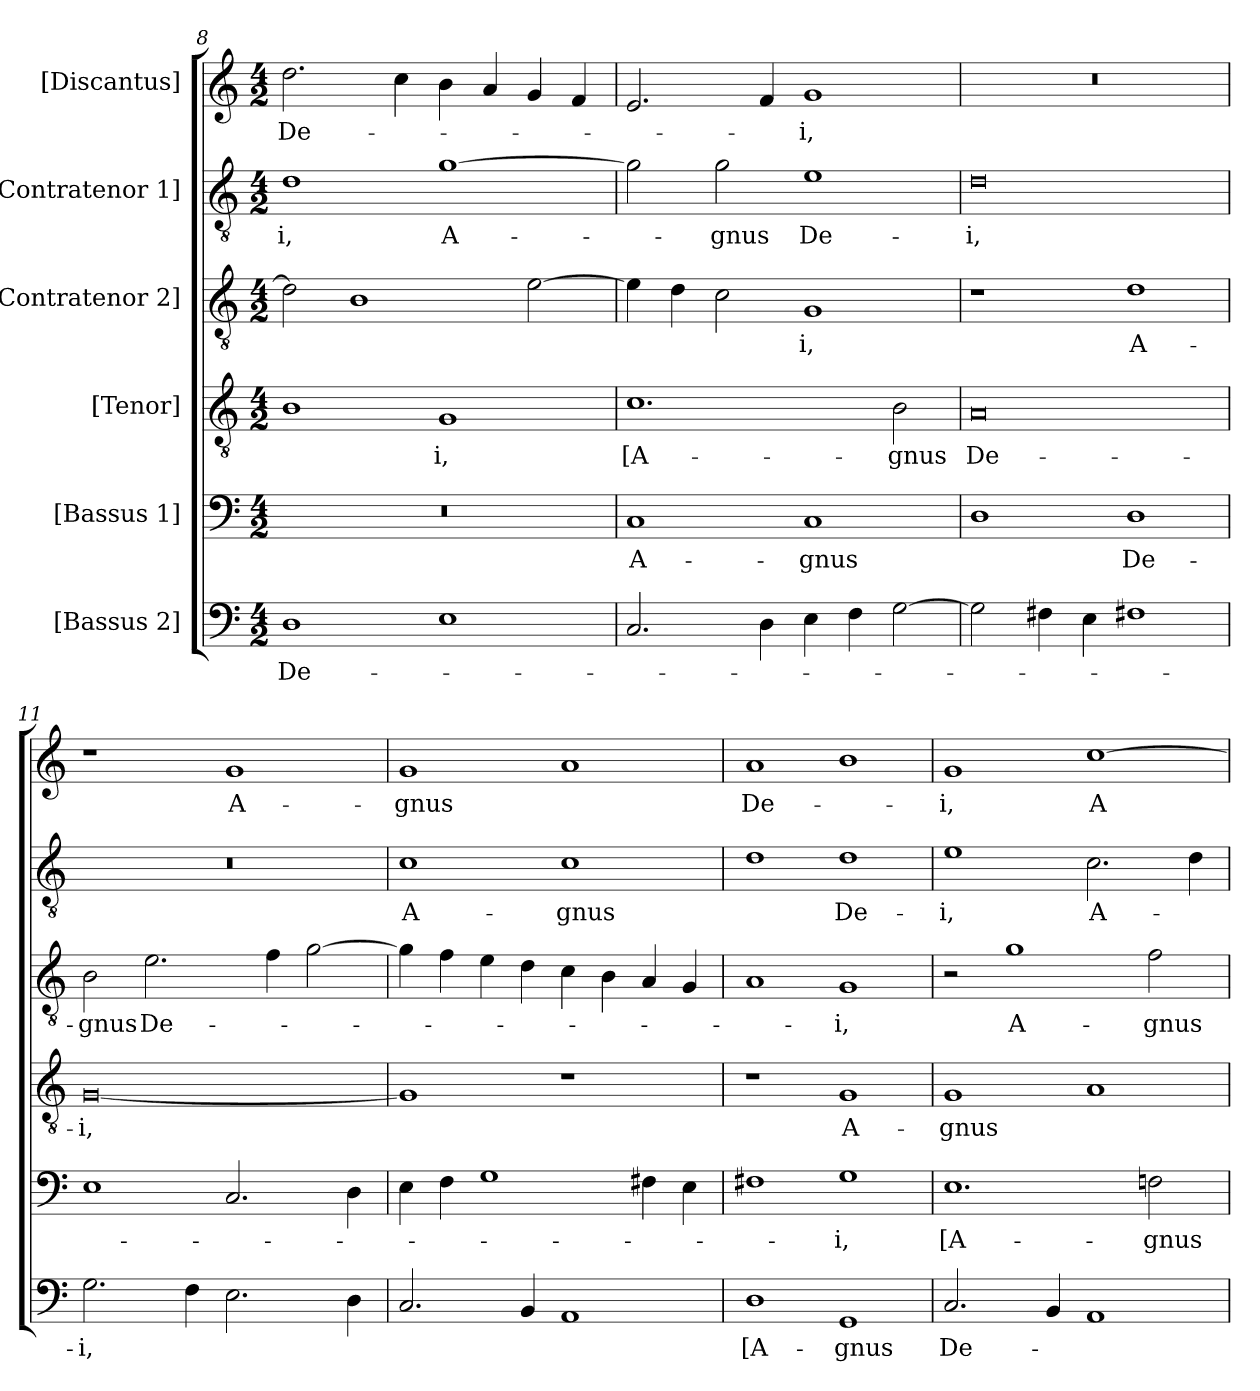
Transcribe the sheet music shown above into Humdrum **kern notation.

**kern	**text	**kern	**text	**kern	**text	**kern	**text	**kern	**text	**kern	**text
*part6	*part6	*part5	*part5	*part4	*part4	*part3	*part3	*part2	*part2	*part1	*part1
*staff6	*staff6	*staff5	*staff5	*staff4	*staff4	*staff3	*staff3	*staff2	*staff2	*staff1	*staff1
*I"[Bassus 2]	*	*I"[Bassus 1]	*	*I"[Tenor]	*	*I"[Contratenor 2]	*	*I"[Contratenor 1]	*	*I"[Discantus]	*
*clefF4	*	*clefF4	*	*clefGv2	*	*clefGv2	*	*clefGv2	*	*clefG2	*
*k[]	*	*k[]	*	*k[]	*	*k[]	*	*k[]	*	*k[]	*
*M4/2	*	*M4/2	*	*M4/2	*	*M4/2	*	*M4/2	*	*M4/2	*
=8	=8	=8	=8	=8	=8	=8	=8	=8	=8	=8	=8
1D\	De-	0r	.	1B\	.	2d\]	.	1d\	-i,	2.dd\	De-
.	.	.	.	.	.	1B\	.	.	.	.	.
.	.	.	.	.	.	.	.	.	.	4cc\	.
1E\	.	.	.	1G/	-i,	.	.	[1g\	A-	4b\	.
.	.	.	.	.	.	.	.	.	.	4a/	.
.	.	.	.	.	.	[2e\	.	.	.	4g/	.
.	.	.	.	.	.	.	.	.	.	4f/	.
=9	=9	=9	=9	=9	=9	=9	=9	=9	=9	=9	=9
2.C/	.	1C/	A-	1.c\	[A-	4e\]	.	2g\]	.	2.e/	.
.	.	.	.	.	.	4d\	.	.	.	.	.
.	.	.	.	.	.	2c\	.	2g\	-gnus	.	.
4D\	.	.	.	.	.	.	.	.	.	4f/	.
4E\	.	1C/	-gnus	.	.	1G/	-i,	1e\	De-	1g/	-i,
4F\	.	.	.	.	.	.	.	.	.	.	.
[2G\	.	.	.	2B\	-gnus	.	.	.	.	.	.
=10	=10	=10	=10	=10	=10	=10	=10	=10	=10	=10	=10
2G\]	.	1D\	.	0A/	De-	1r	.	0d\	-i,	0r	.
4F#X\	.	.	.	.	.	.	.	.	.	.	.
4E\	.	.	.	.	.	.	.	.	.	.	.
1F#X\	.	1D\	De-	.	.	1d\	A-	.	.	.	.
=11	=11	=11	=11	=11	=11	=11	=11	=11	=11	=11	=11
2.G\	-i,	1E\	.	[0G/	-i,	2B\	-gnus	0r	.	1r	.
.	.	.	.	.	.	2.e\	De-	.	.	.	.
4F\	.	.	.	.	.	.	.	.	.	.	.
2.E\	.	2.C/	.	.	.	.	.	.	.	1g/	A-
.	.	.	.	.	.	4f\	.	.	.	.	.
.	.	.	.	.	.	[2g\	.	.	.	.	.
4D\	.	4D\	.	.	.	.	.	.	.	.	.
=12	=12	=12	=12	=12	=12	=12	=12	=12	=12	=12	=12
2.C/	.	4E\	.	1G/]	.	4g\]	.	1c\	A-	1g/	-gnus
.	.	4F\	.	.	.	4f\	.	.	.	.	.
.	.	1G\	.	.	.	4e\	.	.	.	.	.
4BB/	.	.	.	.	.	4d\	.	.	.	.	.
1AA/	.	.	.	1r	.	4c\	.	1c\	-gnus	1a/	.
.	.	.	.	.	.	4B\	.	.	.	.	.
.	.	4F#X\	.	.	.	4A/	.	.	.	.	.
.	.	4E\	.	.	.	4G/	.	.	.	.	.
=13	=13	=13	=13	=13	=13	=13	=13	=13	=13	=13	=13
1D\	[A-	1F#X\	.	1r	.	1A/	.	1d\	.	1a/	De-
1GG/	-gnus	1G\	-i,	1G/	A-	1G/	-i,	1d\	De-	1b\	.
=14	=14	=14	=14	=14	=14	=14	=14	=14	=14	=14	=14
2.C/	De-	1.E\	[A-	1G/	-gnus	2r	.	1e\	-i,	1g/	-i,
.	.	.	.	.	.	1g\	A-	.	.	.	.
4BB/	.	.	.	.	.	.	.	.	.	.	.
1AA/	.	.	.	1A/	.	.	.	2.c\	A-	[1cc\	A-
.	.	2Fn\	-gnus	.	.	2f\	-gnus	.	.	.	.
.	.	.	.	.	.	.	.	4d\	.	.	.
=	=	=	=	=	=	=	=	=	=	=	=
*-	*-	*-	*-	*-	*-	*-	*-	*-	*-	*-	*-
